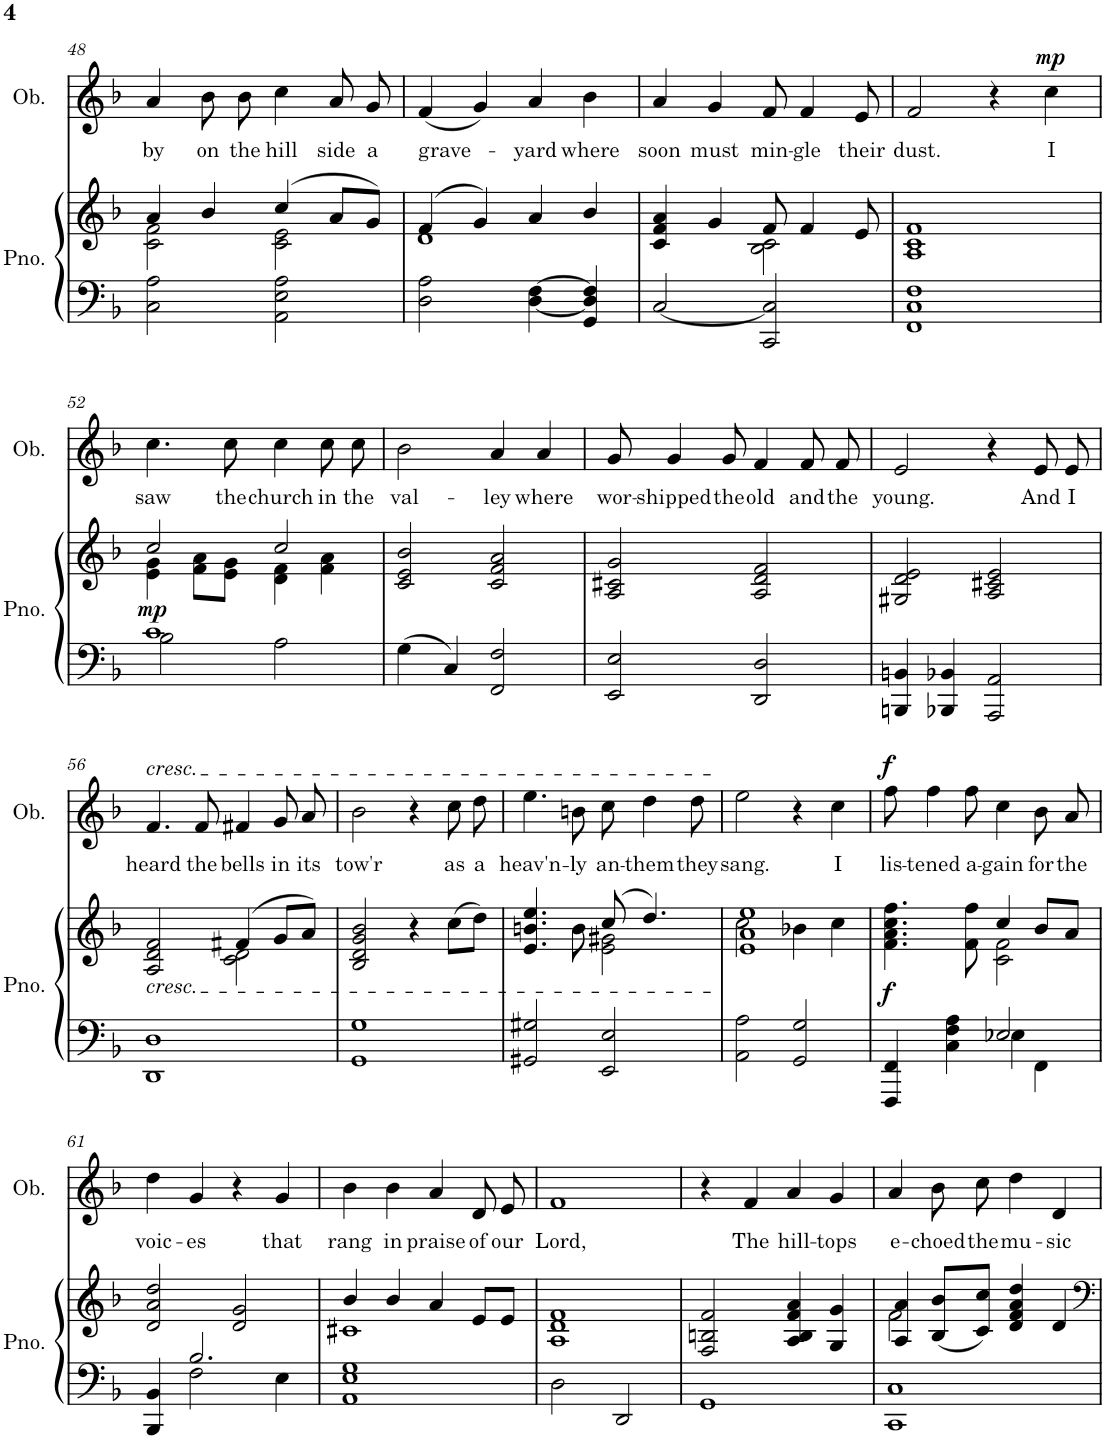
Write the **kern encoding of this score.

**kern	**kern	**dynam	**kern	**text	**dynam
*part2	*part2	*part2	*part1	*part1	*part1
*staff3	*staff2	*staff2/3	*staff1	*staff1	*staff1
*I"Piano	*	*	*I"Oboe	*	*
*I'Pno.	*	*	*I'Ob.	*	*
!!LO:PB:g=z
*clefF4	*clefG2	*	*clefG2	*	*
*k[b-]	*k[b-]	*	*k[b-]	*	*
*M4/4	*M4/4	*	*M4/4	*	*
*met(c)	*met(c)	*	*met(c)	*	*
=48	=48	=48	=48	=48	=48
*	*^	*	*	*	*
!	!	!	!	!	!LO:LY:b	!
2C\ 2A\	4a/	2c\ 2f\	.	4a/	by	.
!	!	!	!	!	!LO:LY:b	!
.	4b-/	.	.	8b-\L	on	.
!	!	!	!	!	!LO:LY:b	!
.	.	.	.	8b-\J	the	.
!	!	!	!	!	!LO:LY:b	!
2AA\ 2E\ 2A\	(4cc/	2c\ 2e\	.	4cc\	hill	.
!	!	!	!	!	!LO:LY:b	!
.	8a/L	.	.	8a/L	side	.
!	!	!	!	!	!LO:LY:b	!
.	8g/J)	.	.	8g/J	a	.
=49	=49	=49	=49	=49	=49	=49
!	!	!	!	!	!LO:LY:b	!
2D\ 2A\	(4f/	1d	.	(4f/	grave-	.
.	4g/)	.	.	4g/)	.	.
!	!	!	!	!	!LO:LY:b	!
[4D\ [4F\	4a/	.	.	4a/	-yard	.
!	!	!	!	!	!LO:LY:b	!
4GG/ 4D/] 4F/]	4b-/	.	.	4b-\	where	.
=50	=50	=50	=50	=50	=50	=50
!	!	!	!	!	!LO:LY:b	!
[2C/	4c/ 4f/ 4a/	2ryy	.	4a/	soon	.
!	!	!	!	!	!LO:LY:b	!
.	4g/	.	.	4g/	must	.
!	!	!	!	!	!LO:LY:b	!
2CC/ 2C/]	8f/	2B-\ 2c\	.	8f/	min-	.
!	!	!	!	!	!LO:LY:b	!
.	4f/	.	.	4f/	-gle	.
!	!	!	!	!	!LO:LY:b	!
.	8e/	.	.	8e/	their	.
*	*v	*v	*	*	*	*
=51	=51	=51	=51	=51	=51
!	!	!	!	!LO:LY:b	!
1FF 1C 1F	1A 1c 1f	.	2f/	dust.	.
.	.	.	4r	.	.
!	!	!	!	!LO:LY:b	!LO:DY:a
.	.	.	4cc\	I	mp
!!LO:LB:g=z
=52	=52	=52	=52	=52	=52
*^	*^	*	*	*	*
!	!	!	!	!LO:DY:b	!	!LO:LY:b	!
1c	2B-\	2cc/	4e\ 4g\	mp	4.cc\	saw	.
.	.	.	8f\ 8a\L	.	.	.	.
!	!	!	!	!	!	!LO:LY:b	!
.	.	.	8e\ 8g\J	.	8cc\	the	.
!	!	!	!	!	!	!LO:LY:b	!
.	2A\	2cc/	4d\ 4f\	.	4cc\	church	.
!	!	!	!	!	!	!LO:LY:b	!
.	.	.	4f\ 4a\	.	8cc\L	in	.
!	!	!	!	!	!	!LO:LY:b	!
.	.	.	.	.	8cc\J	the	.
*v	*v	*	*	*	*	*	*
*	*v	*v	*	*	*	*
=53	=53	=53	=53	=53	=53
!	!	!	!	!LO:LY:b	!
4G\	2c/ 2e/ 2b-/	.	2b-\	val-	.
4C/	.	.	.	.	.
!	!	!	!	!LO:LY:b	!
2FF/ 2F/	2c/ 2f/ 2a/	.	4a/	-ley	.
!	!	!	!	!LO:LY:b	!
.	.	.	4a/	where	.
=54	=54	=54	=54	=54	=54
!	!	!	!	!LO:LY:b	!
2EE/ 2E/	2A/ 2c#X/ 2g/	.	8g/	wor-	.
!	!	!	!	!LO:LY:b	!
.	.	.	4g/	-shipped	.
!	!	!	!	!LO:LY:b	!
.	.	.	8g/	the	.
!	!	!	!	!LO:LY:b	!
2DD/ 2D/	2A/ 2d/ 2f/	.	4f/	old	.
!	!	!	!	!LO:LY:b	!
.	.	.	8f/L	and	.
!	!	!	!	!LO:LY:b	!
.	.	.	8f/J	the	.
=55	=55	=55	=55	=55	=55
!	!	!	!	!LO:LY:b	!
4BBBn/ 4BBn/	2G#X/ 2d/ 2e/	.	2e/	young.	.
4BBB-X/ 4BB-X/	.	.	.	.	.
2AAA/ 2AA/	2A/ 2c#X/ 2e/	.	4r	.	.
!	!	!	!	!LO:LY:b	!
.	.	.	8e/L	And	.
!	!	!	!	!LO:LY:b	!
.	.	.	8e/J	I	.
!!LO:LB:g=z
=56	=56	=56	=56	=56	=56
*	*^	*	*	*	*
!	!	!	!	!LO:TX:a:i:t=cresc.	!	!
!	!LO:TX:b:i:t=cresc.	!	!	!	!	!
!	!	!	!	!	!LO:LY:b	!
1DD 1D	2A/ 2d/ 2f/	2ryy	.	4.f/	heard	.
!	!	!	!	!	!LO:LY:b	!
.	.	.	.	8f/	the	.
!	!	!	!	!	!LO:LY:b	!
.	(4f#X/	2c\ 2d\	.	4f#X/	bells	.
!	!	!	!	!	!LO:LY:b	!
.	8g/L	.	.	8g/L	in	.
!	!	!	!	!	!LO:LY:b	!
.	8a/J)	.	.	8a/J	its	.
*	*v	*v	*	*	*	*
=57	=57	=57	=57	=57	=57
!	!	!	!	!LO:LY:b	!
1GG 1G	2B-/ 2d/ 2g/ 2b-/	.	2b-\	tow'r	.
.	4r	.	4r	.	.
!	!	!	!	!LO:LY:b	!
.	(8cc\L	.	8cc\L	as	.
!	!	!	!	!LO:LY:b	!
.	8dd\J)	.	8dd\J	a	.
=58	=58	=58	=58	=58	=58
*	*^	*	*	*	*
!	!	!	!	!	!LO:LY:b	!
2GG#X/ 2G#X/	4.e/ 4.bn/ 4.ee/	2ryy	.	4.ee\	heav'n-	.
!	!	!	!	!	!LO:LY:b	!
.	8b\	.	.	8bn\	-ly	.
!	!	!	!	!	!LO:LY:b	!
2EE/ 2E/	(8cc/	2e\ 2g#X\	.	8cc\	an-	.
!	!	!	!	!	!LO:LY:b	!
.	4.dd/)	.	.	4dd\	-them	.
!	!	!	!	!	!LO:LY:b	!
.	.	.	.	8dd\	they	.
=59	=59	=59	=59	=59	=59	=59
!	!	!	!	!	!LO:LY:b	!
2AA\ 2A\	1e 1a 1ee	2cc\	.	2ee\	sang.	.
2GG/ 2G/	.	4b-X\	.	4r	.	.
!	!	!	!	!	!LO:LY:b	!
.	.	4cc\	.	4cc\	I	.
=60	=60	=60	=60	=60	=60	=60
*^	*	*	*	*	*	*
!	!	!	!	!LO:DY:b	!	!LO:LY:b	!LO:DY:a
4FFF/ 4FF/	2ryy	4.f\ 4.a\ 4.cc\ 4.ff\	2ryy	f	8ff\	lis-	f
!	!	!	!	!	!	!LO:LY:b	!
.	.	.	.	.	4ff\	-tened	.
4C\ 4F\ 4A\	.	.	.	.	.	.	.
!	!	!	!	!	!	!LO:LY:b	!
.	.	8f\ 8ff\	.	.	8ff\	a-	.
!	!	!	!	!	!	!LO:LY:b	!
2E-X/	4E-\	4cc/	2c\ 2f\	.	4cc\	-gain	.
!	!	!	!	!	!	!LO:LY:b	!
.	4FF\	8b-/L	.	.	8b-/L	for	.
!	!	!	!	!	!	!LO:LY:b	!
.	.	8a/J	.	.	8a/J	the	.
*	*	*v	*v	*	*	*	*
!!LO:LB:g=z
=61	=61	=61	=61	=61	=61	=61
!	!	!	!	!	!LO:LY:b	!
4BBB-/ 4BB-/	4ryy	2d/ 2a/ 2dd/	.	4dd\	voic-	.
!	!	!	!	!	!LO:LY:b	!
2.B-/	2F\	.	.	4g/	-es	.
.	.	2d/ 2g/	.	4r	.	.
!	!	!	!	!	!LO:LY:b	!
.	4E\	.	.	4g/	that	.
=62	=62	=62	=62	=62	=62	=62
*	*	*^	*	*	*	*
!	!	!	!	!	!	!LO:LY:b	!
*v	*v	*	*	*	*	*	*
1AA 1E 1G	4b-/	1c#X	.	4b-\	rang	.
!	!	!	!	!	!LO:LY:b	!
.	4b-/	.	.	4b-\	in	.
!	!	!	!	!	!LO:LY:b	!
.	4a/	.	.	4a/	praise	.
!	!	!	!	!	!LO:LY:b	!
.	8e/L	.	.	8d/L	of	.
!	!	!	!	!	!LO:LY:b	!
.	8e/J	.	.	8e/J	our	.
*	*v	*v	*	*	*	*
=63	=63	=63	=63	=63	=63
!	!	!	!	!LO:LY:b	!
2D\	1A 1d 1f	.	1f	Lord,	.
2DD/	.	.	.	.	.
=64	=64	=64	=64	=64	=64
1GG	2F/ 2Bn/ 2f/	.	4r	.	.
!	!	!	!	!LO:LY:b	!
.	.	.	4f/	The	.
!	!	!	!	!LO:LY:b	!
.	4A/ 4B/ 4f/ 4a/	.	4a/	hill-	.
!	!	!	!	!LO:LY:b	!
.	4G/ 4g/	.	4g/	-tops	.
=65	=65	=65	=65	=65	=65
*	*^	*	*	*	*
!	!	!	!	!	!LO:LY:b	!
1CC 1C	4A/ 4a/	2f\	.	4a/	e-	.
!	!	!	!	!	!LO:LY:b	!
.	(<8B-/ 8b-/L	.	.	8b-\L	-choed	.
!	!	!	!	!	!LO:LY:b	!
.	8c/ 8cc/J)	.	.	8cc\J	the	.
!	!	!	!	!	!LO:LY:b	!
.	4d/ 4f/ 4a/ 4dd/	2ryy	.	4dd\	mu-	.
!	!	!	!	!	!LO:LY:b	!
.	4d/	.	.	4d/	-sic	.
*	*v	*v	*	*	*	*
=	=	=	=	=	=
*-	*-	*-	*-	*-	*-
